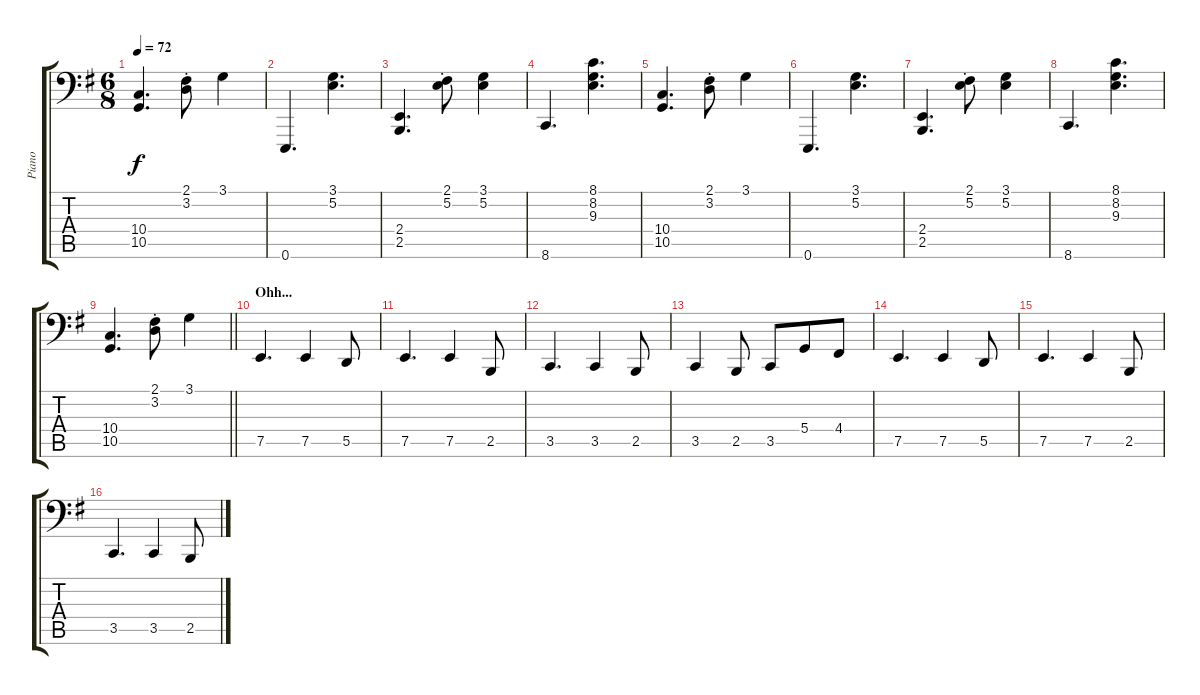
\track ("Piano" "Piano") {instrument acousticgrandpiano}
\staff {score tabs}
\tuning (E3 B2 G2 D2 A1 E1) {hide}
\ts (6 8)
\tempo 72
\clef f4
\ks eminor
(10.4 10.5).4{d dy f} (2.1{st} 3.2{st}).8 3.1.4 |
0.6.4{d} (3.1 5.2).4{d} |
(2.4 2.5).4{d} (2.1{st} 5.2{st}).8 (3.1 5.2).4 |
8.6.4{d} (8.1 8.2 9.3).4{d} |
(10.4 10.5).4{d} (2.1{st} 3.2{st}).8 3.1.4 |
0.6.4{d} (3.1 5.2).4{d} |
(2.4 2.5).4{d} (2.1{st} 5.2{st}).8 (3.1 5.2).4 |
8.6.4{d} (8.1 8.2 9.3).4{d} |
\barLineRight lightlight
(10.4 10.5).4{d} (2.1{st} 3.2{st}).8 3.1.4 |
\section ("" "Ohh...")
7.5.4{d} 7.5.4 5.5.8 |
7.5.4{d} 7.5.4 2.5.8 |
3.5.4{d} 3.5.4 2.5.8 |
3.5.4 2.5.8 3.5.8 5.4.8 4.4.8 |
7.5.4{d} 7.5.4 5.5.8 |
7.5.4{d} 7.5.4 2.5.8 |
3.5.4{d} 3.5.4 2.5.8
